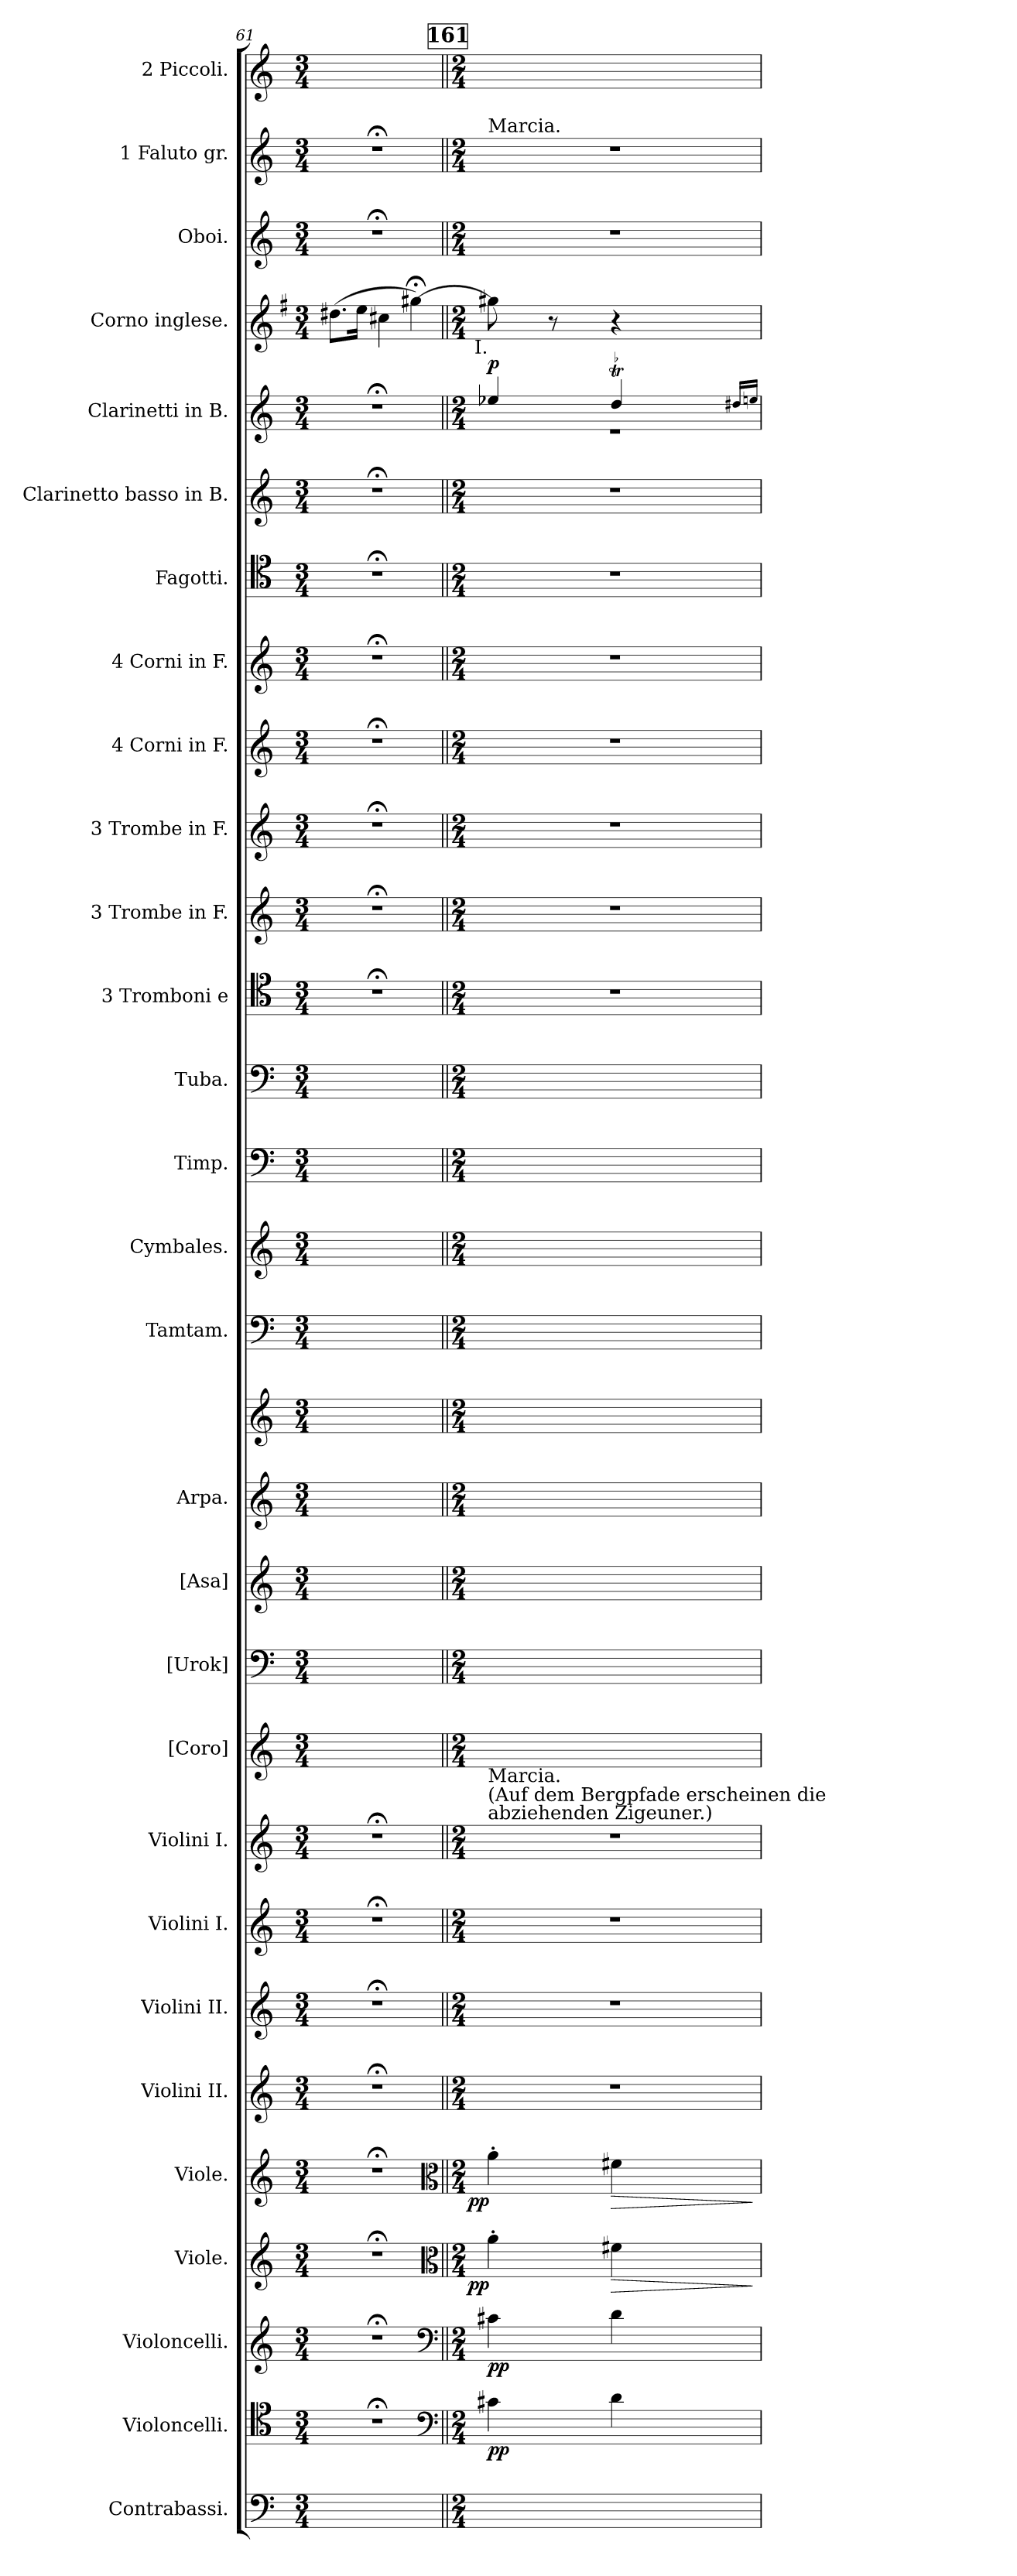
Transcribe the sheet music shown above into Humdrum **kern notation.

**kern	**kern	**dynam	**kern	**dynam	**kern	**dynam	**kern	**dynam	**kern	**kern	**kern	**kern	**kern	**kern	**kern	**kern	**kern	**kern	**kern	**kern	**kern	**kern	**kern	**kern	**kern	**kern	**kern	**kern	**kern	**dynam	**kern	**kern	**kern	**kern
*part29	*part28	*part28	*part27	*part27	*part26	*part26	*part25	*part25	*part24	*part23	*part22	*part21	*part20	*part19	*part18	*part17	*part17	*part16	*part15	*part14	*part13	*part12	*part11	*part10	*part9	*part8	*part7	*part6	*part5	*part5	*part4	*part3	*part2	*part1
*staff30	*staff29	*staff29	*staff28	*staff28	*staff27	*staff27	*staff26	*staff26	*staff25	*staff24	*staff23	*staff22	*staff21	*staff20	*staff19	*staff18	*staff17	*staff16	*staff15	*staff14	*staff13	*staff12	*staff11	*staff10	*staff9	*staff8	*staff7	*staff6	*staff5	*staff5	*staff4	*staff3	*staff2	*staff1
*I"Contrabassi.	*I"Violoncelli.	*	*I"Violoncelli.	*	*I"Viole.	*	*I"Viole.	*	*I"Violini II.	*I"Violini II.	*I"Violini I.	*I"Violini I.	*I"[Coro]	*I"[Urok]	*I"[Asa]	*I"Arpa.	*	*I"Tamtam.	*I"Cymbales.	*I"Timp.	*I"Tuba.	*I"3 Tromboni e	*I"3 Trombe in F.	*I"3 Trombe in F.	*I"4 Corni in F.	*I"4 Corni in F.	*I"Fagotti.	*I"Clarinetto basso in B.	*I"Clarinetti in B.	*	*I"Corno inglese.	*I"Oboi.	*I"1 Faluto gr.	*I"2 Piccoli.
*I'C.-B.	*I'Vcll.	*	*I'Vcll.	*	*	*	*	*	*I'II.	*I'II.	*	*	*	*I'Urok.	*I'Asa.	*	*	*I'Tamtam	*I'Cymb.	*I'Timp	*	*I'1.2. Tromb.	*	*I'1.2. Trb. F.	*I'Corni F.	*I'Corni F.	*I'Fag.	*	*I'Cl.B.	*	*I'Corno ingl.	*I'Ob.	*	*I'Picc.
*clefF4	*clefC4	*	*clefG2	*	*clefG2	*	*clefG2	*	*clefG2	*clefG2	*clefG2	*clefG2	*clefG2	*clefF4	*clefG2	*clefG2	*clefG2	*clefF4	*clefG2	*clefF4	*clefF4	*clefC4	*clefG2	*clefG2	*clefG2	*clefG2	*clefC4	*clefG2	*clefG2	*	*clefG2	*clefG2	*clefG2	*clefG2
*	*	*	*	*	*	*	*	*	*	*	*	*	*	*	*	*	*	*	*	*	*	*	*ITrd-3c-5	*ITrd-3c-5	*ITrd4c7	*ITrd4c7	*	*ITrd1c2	*ITrd1c2	*	*ITrd4c7	*	*	*
*k[]	*k[]	*	*k[]	*	*k[]	*	*k[]	*	*k[]	*k[]	*k[]	*k[]	*k[]	*k[]	*k[]	*k[]	*k[]	*k[]	*k[]	*k[]	*k[]	*k[]	*k[b-]	*k[b-]	*k[b-]	*k[b-]	*k[]	*k[b-e-]	*k[b-e-]	*	*k[]	*k[]	*k[]	*k[]
*M3/4	*M3/4	*	*M3/4	*	*M3/4	*	*M3/4	*	*M3/4	*M3/4	*M3/4	*M3/4	*M3/4	*M3/4	*M3/4	*M3/4	*M3/4	*M3/4	*M3/4	*M3/4	*M3/4	*M3/4	*M3/4	*M3/4	*M3/4	*M3/4	*M3/4	*M3/4	*M3/4	*	*M3/4	*M3/4	*M3/4	*M3/4
=61	=61	=61	=61	=61	=61	=61	=61	=61	=61	=61	=61	=61	=61	=61	=61	=61	=61	=61	=61	=61	=61	=61	=61	=61	=61	=61	=61	=61	=61	=61	=61	=61	=61	=61
2.ryy	2.r;<	.	2.r;<	.	2.r;<	.	2.r;<	.	2.r;<	2.r;<	2.r;<	2.r;<	2.ryy	2.ryy	2.ryy	2.ryy	2.ryy	2.ryy	2.ryy	2.ryy	2.ryy	2.r;<	2.r;<	2.r;<	2.r;<	2.r;<	2.r;<	2.r;<	2.r;<	.	(8.g#X\L	2.r;<	2.r;<	2.ryy
.	.	.	.	.	.	.	.	.	.	.	.	.	.	.	.	.	.	.	.	.	.	.	.	.	.	.	.	.	.	.	16a\Jk	.	.	.
.	.	.	.	.	.	.	.	.	.	.	.	.	.	.	.	.	.	.	.	.	.	.	.	.	.	.	.	.	.	.	4f#X\	.	.	.
.	.	.	.	.	.	.	.	.	.	.	.	.	.	.	.	.	.	.	.	.	.	.	.	.	.	.	.	.	.	.	[4cc#X;<\)	.	.	.
*	*clefF4	*	*clefF4	*	*clefC3	*	*clefC3	*	*	*	*	*	*	*	*	*	*	*	*	*	*	*	*	*	*	*	*	*	*	*	*	*	*	*
!!LO:REH:place=s1:t=161
=62||	=62||	=62||	=62||	=62||	=62||	=62||	=62||	=62||	=62||	=62||	=62||	=62||	=62||	=62||	=62||	=62||	=62||	=62||	=62||	=62||	=62||	=62||	=62||	=62||	=62||	=62||	=62||	=62||	=62||	=62||	=62||	=62||	=62||	=62||
*M2/4	*M2/4	*	*M2/4	*	*M2/4	*	*M2/4	*	*M2/4	*M2/4	*M2/4	*M2/4	*M2/4	*M2/4	*M2/4	*M2/4	*M2/4	*M2/4	*M2/4	*M2/4	*M2/4	*M2/4	*M2/4	*M2/4	*M2/4	*M2/4	*M2/4	*M2/4	*M2/4	*	*M2/4	*M2/4	*M2/4	*M2/4
*	*	*	*	*	*	*	*	*	*	*	*	*	*	*	*	*	*	*	*	*	*	*	*	*	*	*	*	*	*^	*	*	*	*	*
!	!	!	!	!	!	!	!	!	!	!	!	!	!	!	!	!	!	!	!	!	!	!	!	!	!	!	!	!	!	!	!	!	!	!LO:TX:a:t=Marcia.	!
!	!	!	!	!	!	!	!	!	!	!	!	!	!	!	!	!	!	!	!	!	!	!	!	!	!	!	!	!	!LO:TX:a:rj:t=I.	!	!	!	!	!	!
!	!	!	!	!	!	!	!	!	!	!	!	!LO:TX:a:t=(Auf dem Bergpfade erscheinen die\nabziehenden Zigeuner.)	!	!	!	!	!	!	!	!	!	!	!	!	!	!	!	!	!	!	!	!	!	!	!
!	!	!	!	!	!	!	!	!	!	!	!	!LO:TX:a:t=Marcia.	!	!	!	!	!	!	!	!	!	!	!	!	!	!	!	!	!	!	!	!	!	!	!
!	!	!	!	!	!	!LO:DY:b:rj	!	!LO:DY:b:rj	!	!	!	!	!	!	!	!	!	!	!	!	!	!	!	!	!	!	!	!	!	!	!LO:DY:a	!	!	!	!
2ryy	4c#X\	pp	4c#X\	pp	4a'\	pp	4a'\	pp	2r	2r	2r	2r	2ryy	2ryy	2ryy	2ryy	2ryy	2ryy	2ryy	2ryy	2ryy	2r	2r	2r	2r	2r	2r	2r	4dd-X/	2re	p	8cc#X\]	2r	2r	2ryy
.	.	.	.	.	.	.	.	.	.	.	.	.	.	.	.	.	.	.	.	.	.	.	.	.	.	.	.	.	.	.	.	8r	.	.	.
!	!	!	!	!	!	!LO:HP:b	!	!LO:HP:b	!	!	!	!	!	!	!	!	!	!	!	!	!	!	!	!	!	!	!	!	!LO:TR:acc=-	!	!	!	!	!	!
.	4d\	.	4d\	.	4f#X\	>	4f#X\	>	.	.	.	.	.	.	.	.	.	.	.	.	.	.	.	.	.	.	.	.	4cct/	.	.	4r	.	.	.
*	*	*	*	*	*	*	*	*	*	*	*	*	*	*	*	*	*	*	*	*	*	*	*	*	*	*	*	*	*v	*v	*	*	*	*	*
.	.	.	.	.	.	.	.	.	.	.	.	.	.	.	.	.	.	.	.	.	.	.	.	.	.	.	.	.	16qqcc#X/LL	.	.	.	.	.
.	.	.	.	.	.	.	.	.	.	.	.	.	.	.	.	.	.	.	.	.	.	.	.	.	.	.	.	.	16qqdd/JJ	.	.	.	.	.
.	.	.	.	.	.	]	.	]	.	.	.	.	.	.	.	.	.	.	.	.	.	.	.	.	.	.	.	.	.	.	.	.	.	.
=	=	=	=	=	=	=	=	=	=	=	=	=	=	=	=	=	=	=	=	=	=	=	=	=	=	=	=	=	=	=	=	=	=	=
*-	*-	*-	*-	*-	*-	*-	*-	*-	*-	*-	*-	*-	*-	*-	*-	*-	*-	*-	*-	*-	*-	*-	*-	*-	*-	*-	*-	*-	*-	*-	*-	*-	*-	*-
